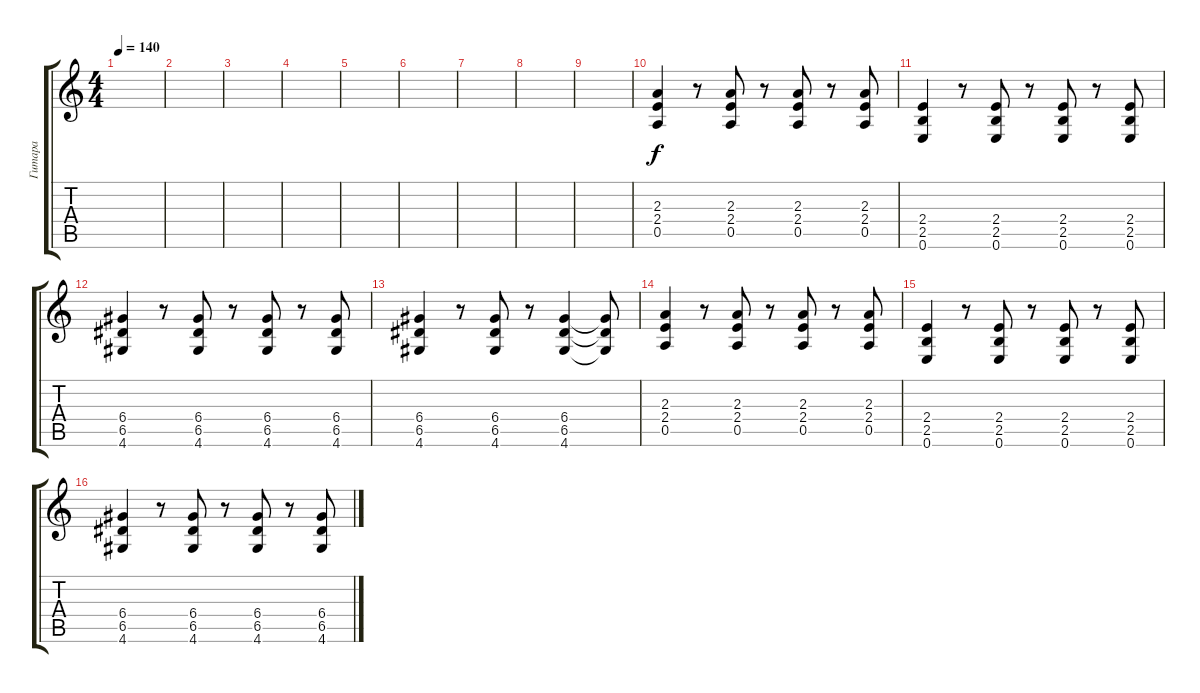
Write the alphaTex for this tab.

\track ("Гитара" "Гитара") {instrument distortionguitar}
\staff {score tabs}
\tuning (E4 B3 G3 D3 A2 E2) {hide}
\ts (4 4)
\tempo 140
\clef g2
\ks c
|
|
|
|
|
|
|
|
|
(2.3 2.4 0.5).4 r.8 (2.3 2.4 0.5).8 r.8 (2.3 2.4 0.5).8 r.8 (2.3 2.4 0.5).8 |
(2.4 2.5 0.6).4 r.8 (2.4 2.5 0.6).8 r.8 (2.4 2.5 0.6).8 r.8 (2.4 2.5 0.6).8 |
(6.4 6.5 4.6).4 r.8 (6.4 6.5 4.6).8 r.8 (6.4 6.5 4.6).8 r.8 (6.4 6.5 4.6).8 |
(6.4 6.5 4.6).4 r.8 (6.4 6.5 4.6).8 r.8 (6.4 6.5 4.6).4 (6.4{t} 6.5{t} 4.6{t}).8 |
(2.3 2.4 0.5).4 r.8 (2.3 2.4 0.5).8 r.8 (2.3 2.4 0.5).8 r.8 (2.3 2.4 0.5).8 |
(2.4 2.5 0.6).4 r.8 (2.4 2.5 0.6).8 r.8 (2.4 2.5 0.6).8 r.8 (2.4 2.5 0.6).8 |
(6.4 6.5 4.6).4 r.8 (6.4 6.5 4.6).8 r.8 (6.4 6.5 4.6).8 r.8 (6.4 6.5 4.6).8
